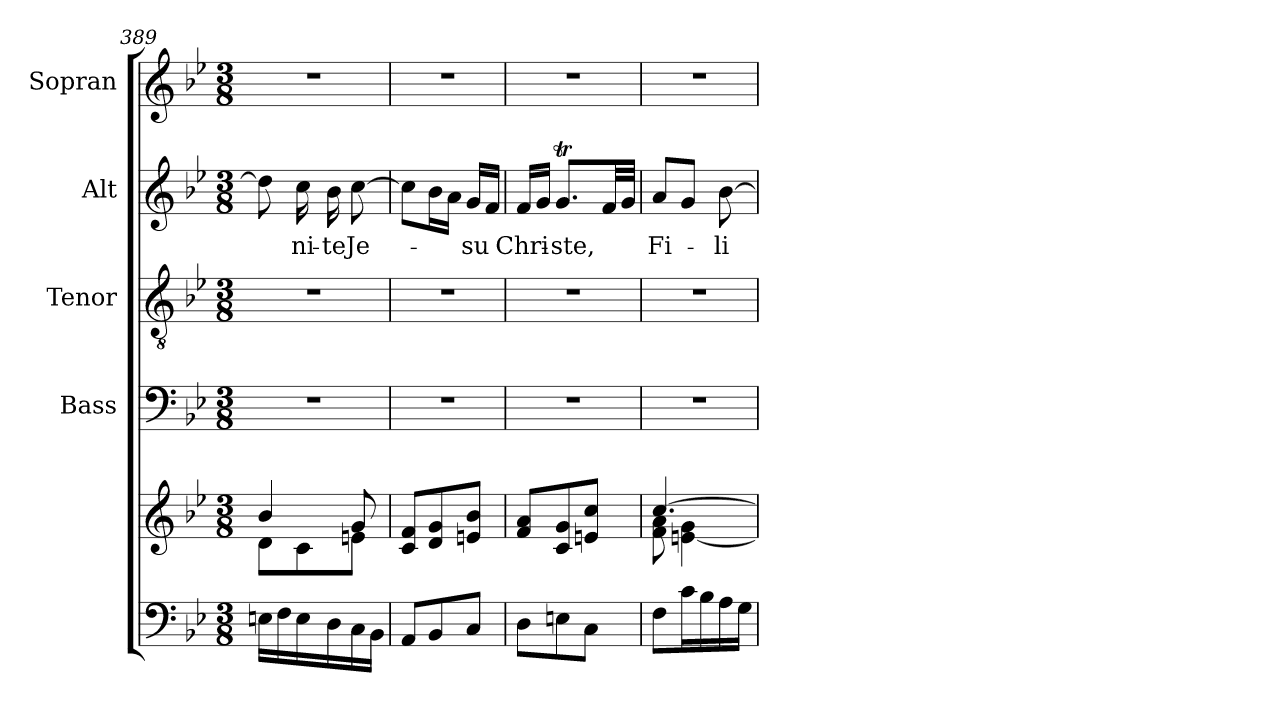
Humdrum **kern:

**kern	**kern	**kern	**kern	**kern	**text	**kern
*part5	*part5	*part4	*part3	*part2	*part2	*part1
*staff6	*staff5	*staff4	*staff3	*staff2	*staff2	*staff1
*	*	*I"Bass	*I"Tenor	*I"Alt	*	*I"Sopran
*	*	*I'B.	*I'T.	*I'A.	*	*I'S.
*clefF4	*clefG2	*clefF4	*clefGv2	*clefG2	*	*clefG2
*k[b-e-]	*k[b-e-]	*k[b-e-]	*k[b-e-]	*k[b-e-]	*	*k[b-e-]
*B-:	*B-:	*B-:	*B-:	*B-:	*	*B-:
*M3/8	*M3/8	*M3/8	*M3/8	*M3/8	*	*M3/8
=389	=389	=389	=389	=389	=389	=389
*	*^	*	*	*	*	*
16En\LL	4b-/	8d\L	4.r	4.r	8dd\]	.	4.r
16F\	.	.	.	.	.	.	.
!	!	!	!	!	!	!LO:LY:b	!
16E\	.	8c\	.	.	16cc\	-ni-	.
!	!	!	!	!	!	!LO:LY:b	!
16D\	.	.	.	.	16b-\	-te	.
!	!	!	!	!	!	!LO:LY:b	!
16C\	8g/	8en\J	.	.	[8cc\	Je-	.
16BB-\JJ	.	.	.	.	.	.	.
*	*v	*v	*	*	*	*	*
=390	=390	=390	=390	=390	=390	=390
8AA/L	8c/ 8f/L	4.r	4.r	8cc\L]	.	4.r
8BB-/	8d/ 8g/	.	.	16b-\L	.	.
.	.	.	.	16a\JJ	.	.
!	!	!	!	!	!LO:LY:b	!
8C/J	8en/ 8b-/J	.	.	16g/LL	-su	.
.	.	.	.	16f/JJ	.	.
=391	=391	=391	=391	=391	=391	=391
!	!	!	!	!	!LO:LY:b	!
8D\L	8f/ 8a/L	4.r	4.r	16f/LL	Chri-	4.r
.	.	.	.	16g/JJ	.	.
!	!	!	!	!	!LO:LY:b	!
8En\	8c/ 8g/	.	.	8.gT/L	-ste,	.
8C\J	8en/ 8cc/J	.	.	.	.	.
.	.	.	.	32f/LL	.	.
.	.	.	.	32g/JJJ	.	.
=392	=392	=392	=392	=392	=392	=392
*	*^	*	*	*	*	*
!	!	!	!	!	!	!LO:LY:b	!
8F\L	[>4.cc/	8f\ 8a\	4.r	4.r	8a/L	Fi-	4.r
16c\L	.	[<4en\ 4g\	.	.	8g/J	.	.
16B-\	.	.	.	.	.	.	.
!	!	!	!	!	!	!LO:LY:b	!
16A\	.	.	.	.	[8b-\	-li	.
16G\JJ	.	.	.	.	.	.	.
*	*v	*v	*	*	*	*	*
=	=	=	=	=	=	=
*-	*-	*-	*-	*-	*-	*-
